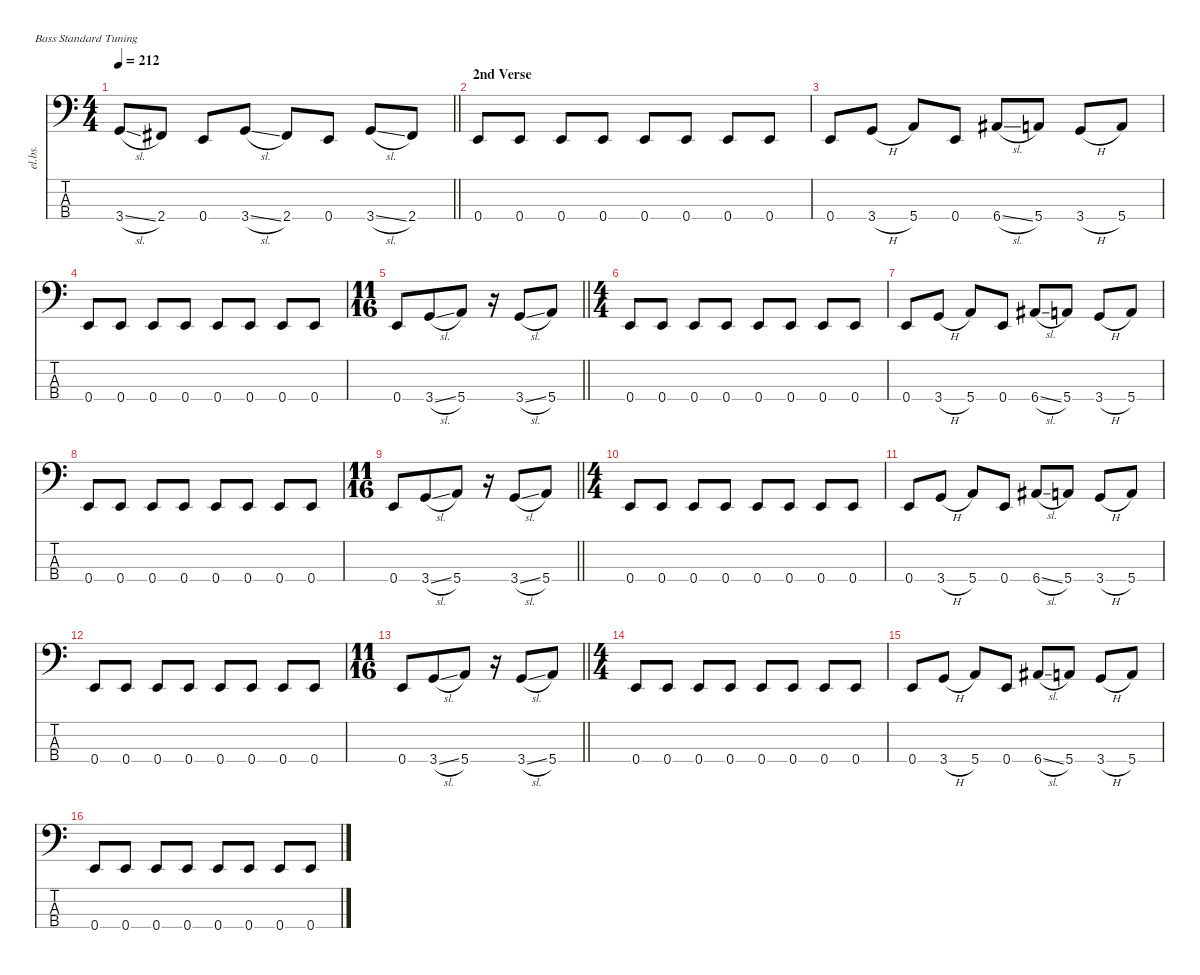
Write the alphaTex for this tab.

\defaultSystemsLayout 4
\hideDynamics
\bracketExtendMode nobrackets
\track ("Cliff Burton" "el.bs.") {mute instrument electricbassfinger}
\staff {score tabs}
\tuning (G2 D2 A1 E1)
\ts (4 4)
\tempo 212
\clef f4
\barLineRight lightlight
\ks c
3.4{sl}.8{dy fff} 2.4{acc #}.8 0.4.8 3.4{sl}.8 2.4{acc #}.8 0.4.8 3.4{sl}.8 2.4{acc #}.8 |
\section ("" "2nd Verse")
0.4.8 0.4.8 0.4.8 0.4.8 0.4.8 0.4.8 0.4.8 0.4.8 |
0.4.8 3.4{h}.8 5.4.8 0.4.8 6.4{sl acc #}.8 5.4.8 3.4{h}.8 5.4.8 |
0.4.8 0.4.8 0.4.8 0.4.8 0.4.8 0.4.8 0.4.8 0.4.8 |
\ts (11 16)
\beaming (8 3 2)
\barLineRight lightlight
0.4.8 3.4{sl}.8 5.4.8 r.16 3.4{sl}.8 5.4.8 |
\ts (4 4)
\beaming (8 2 2 2 2)
0.4.8 0.4.8 0.4.8 0.4.8 0.4.8 0.4.8 0.4.8 0.4.8 |
0.4.8 3.4{h}.8 5.4.8 0.4.8 6.4{sl acc #}.8 5.4.8 3.4{h}.8 5.4.8 |
0.4.8 0.4.8 0.4.8 0.4.8 0.4.8 0.4.8 0.4.8 0.4.8 |
\ts (11 16)
\beaming (8 3 2)
\barLineRight lightlight
0.4.8 3.4{sl}.8 5.4.8 r.16 3.4{sl}.8 5.4.8 |
\ts (4 4)
\beaming (8 2 2 2 2)
0.4.8 0.4.8 0.4.8 0.4.8 0.4.8 0.4.8 0.4.8 0.4.8 |
0.4.8 3.4{h}.8 5.4.8 0.4.8 6.4{sl acc #}.8 5.4.8 3.4{h}.8 5.4.8 |
0.4.8 0.4.8 0.4.8 0.4.8 0.4.8 0.4.8 0.4.8 0.4.8 |
\ts (11 16)
\beaming (8 3 2)
\barLineRight lightlight
0.4.8 3.4{sl}.8 5.4.8 r.16 3.4{sl}.8 5.4.8 |
\ts (4 4)
\beaming (8 2 2 2 2)
0.4.8 0.4.8 0.4.8 0.4.8 0.4.8 0.4.8 0.4.8 0.4.8 |
0.4.8 3.4{h}.8 5.4.8 0.4.8 6.4{sl acc #}.8 5.4.8 3.4{h}.8 5.4.8 |
0.4.8 0.4.8 0.4.8 0.4.8 0.4.8 0.4.8 0.4.8 0.4.8
